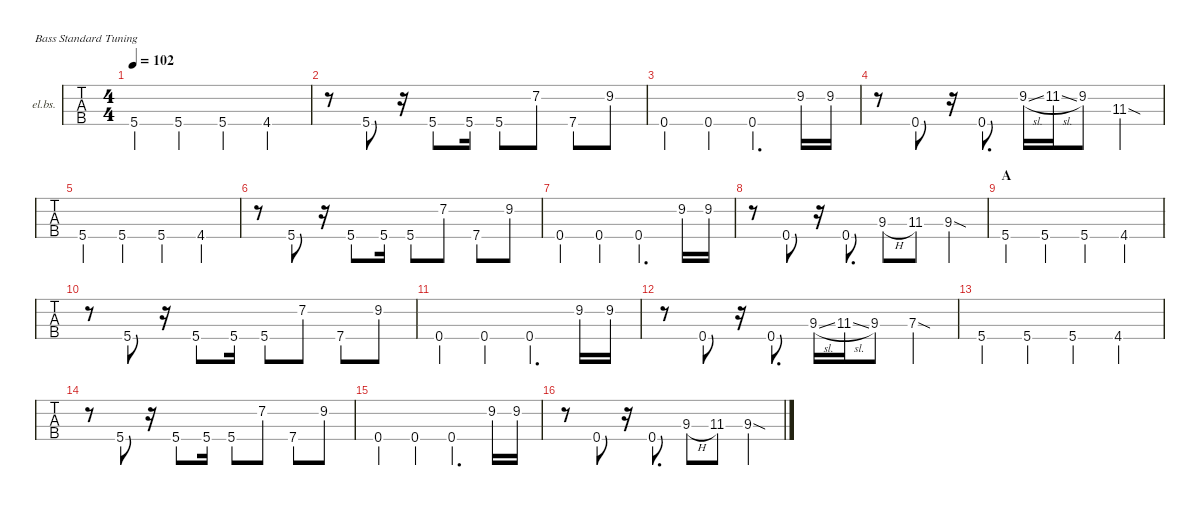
\defaultSystemsLayout 4
\hideDynamics
\bracketExtendMode nobrackets
\firstSystemTrackNameOrientation horizontal
\otherSystemsTrackNameOrientation horizontal
\track ("Electric Bass" "el.bs.") {defaultSystemsLayout 4 instrument electricbassfinger}
\staff {tabs}
\tuning (G2 D2 A1 E1)
\ts (4 4)
\tempo 102
\clef f4
\ks e
5.4{st acc forcenatural}.4{dy mp beam Up} 5.4{st acc forcenatural}.4{beam Up} 5.4{st acc forcenatural}.4{beam Up} 4.4{acc #}.4{beam Up} |
r.8{beam Down} 5.4{acc forcenatural}.8{beam Up} r.16{beam Up} 5.4{acc forcenatural}.8{beam Up} 5.4{acc forcenatural}.16{beam Up} 5.4{acc forcenatural}.8{beam Down} 7.2{acc forcenatural}.8{beam Down} 7.4{acc forcenatural}.8{beam Down} 9.2{acc forcenatural}.8{beam Down} |
0.4{st acc forcenatural}.4{beam Up} 0.4{st acc forcenatural}.4{beam Up} 0.4{acc forcenatural}.4{d beam Up} 9.2{acc forcenatural}.16{beam Down} 9.2{acc forcenatural}.16{beam Down} |
r.8{beam Down} 0.4{acc forcenatural}.8{beam Up} r.16{beam Up} 0.4{acc forcenatural}.8{d beam Up} 9.2{sl acc forcenatural}.16{beam Down} 11.2{sl acc #}.16{beam Down} 9.2{acc forcenatural}.8{beam Down} 11.3{sod acc #}.4{beam Down} |
5.4{st acc forcenatural}.4{beam Up} 5.4{st acc forcenatural}.4{beam Up} 5.4{st acc forcenatural}.4{beam Up} 4.4{acc #}.4{beam Up} |
r.8{beam Down} 5.4{acc forcenatural}.8{beam Up} r.16{beam Up} 5.4{acc forcenatural}.8{beam Up} 5.4{acc forcenatural}.16{beam Up} 5.4{acc forcenatural}.8{beam Down} 7.2{acc forcenatural}.8{beam Down} 7.4{acc forcenatural}.8{beam Down} 9.2{acc forcenatural}.8{beam Down} |
0.4{st acc forcenatural}.4{beam Up} 0.4{st acc forcenatural}.4{beam Up} 0.4{acc forcenatural}.4{d beam Up} 9.2{acc forcenatural}.16{beam Down} 9.2{acc forcenatural}.16{beam Down} |
r.8{beam Down} 0.4{acc forcenatural}.8{beam Up} r.16{beam Up} 0.4{acc forcenatural}.8{d beam Up} 9.3{h acc #}.8{beam Down} 11.3{acc #}.8{beam Down} 9.3{sod acc #}.4{beam Down} |
\section ("" "A")
5.4{st acc forcenatural}.4{beam Up} 5.4{st acc forcenatural}.4{beam Up} 5.4{st acc forcenatural}.4{beam Up} 4.4{acc #}.4{beam Up} |
r.8{beam Down} 5.4{acc forcenatural}.8{beam Up} r.16{beam Up} 5.4{acc forcenatural}.8{beam Up} 5.4{acc forcenatural}.16{beam Up} 5.4{acc forcenatural}.8{beam Down} 7.2{acc forcenatural}.8{beam Down} 7.4{acc forcenatural}.8{beam Down} 9.2{acc forcenatural}.8{beam Down} |
0.4{st acc forcenatural}.4{beam Up} 0.4{st acc forcenatural}.4{beam Up} 0.4{acc forcenatural}.4{d beam Up} 9.2{acc forcenatural}.16{beam Down} 9.2{acc forcenatural}.16{beam Down} |
r.8{beam Down} 0.4{acc forcenatural}.8{beam Up} r.16{beam Up} 0.4{acc forcenatural}.8{d beam Up} 9.3{sl acc #}.16{beam Down} 11.3{sl acc #}.16{beam Down} 9.3{acc #}.8{beam Down} 7.3{sod acc forcenatural}.4{beam Down} |
5.4{st acc forcenatural}.4{beam Up} 5.4{st acc forcenatural}.4{beam Up} 5.4{st acc forcenatural}.4{beam Up} 4.4{acc #}.4{beam Up} |
r.8{beam Down} 5.4{acc forcenatural}.8{beam Up} r.16{beam Up} 5.4{acc forcenatural}.8{beam Up} 5.4{acc forcenatural}.16{beam Up} 5.4{acc forcenatural}.8{beam Down} 7.2{acc forcenatural}.8{beam Down} 7.4{acc forcenatural}.8{beam Down} 9.2{acc forcenatural}.8{beam Down} |
0.4{st acc forcenatural}.4{beam Up} 0.4{st acc forcenatural}.4{beam Up} 0.4{acc forcenatural}.4{d beam Up} 9.2{acc forcenatural}.16{beam Down} 9.2{acc forcenatural}.16{beam Down} |
r.8{beam Down} 0.4{acc forcenatural}.8{beam Up} r.16{beam Up} 0.4{acc forcenatural}.8{d beam Up} 9.3{h acc #}.8{beam Down} 11.3{acc #}.8{beam Down} 9.3{sod acc #}.4{beam Down}
